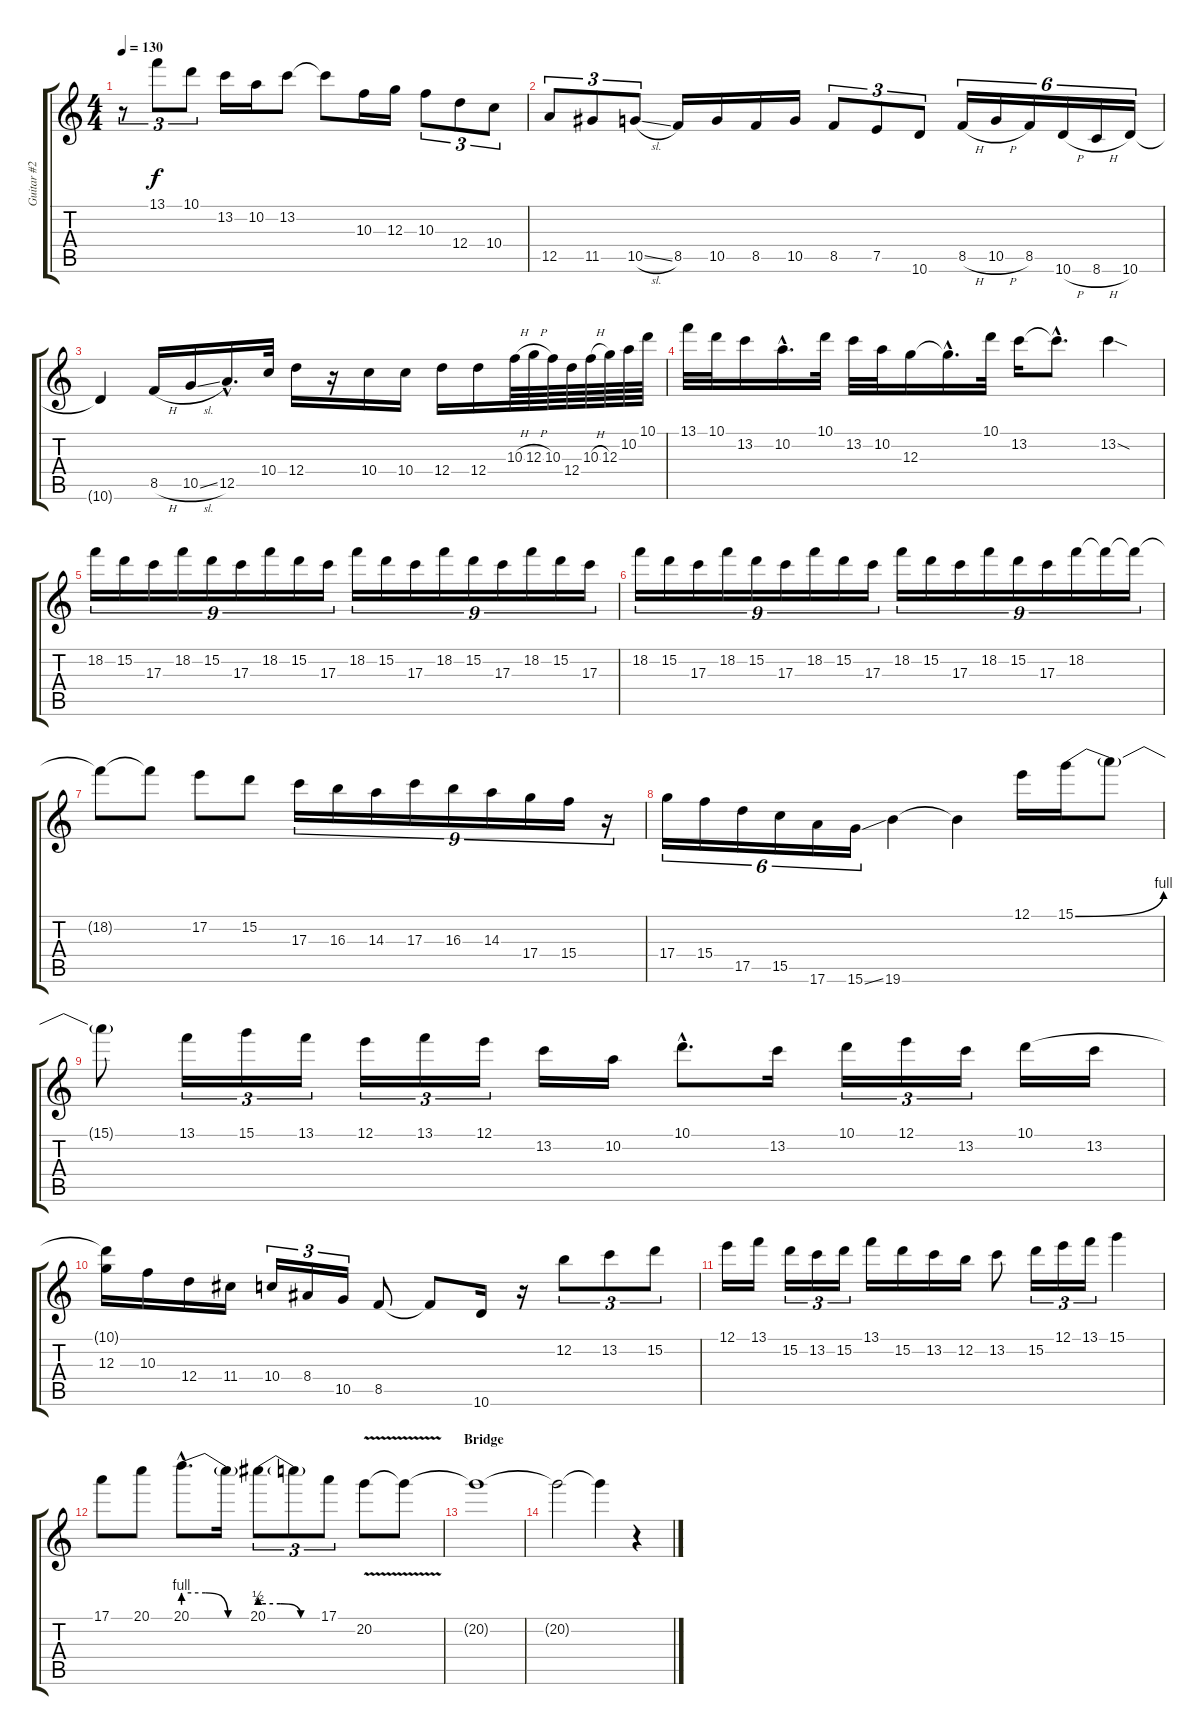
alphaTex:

\track ("Guitar #2 - Solo" "Guitar #2 ") {instrument distortionguitar}
\staff {score tabs}
\tuning (E4 B3 G3 D3 A2 E2) {hide}
\ts (4 4)
\tempo 130
\clef g2
\ks c
r.8{tu (3 2) dy mp} 13.1.8{tu (3 2) dy f} 10.1.8{tu (3 2)} 13.2.16 10.2.16 13.2.8 13.2{t}.8 10.3.16 12.3.16 10.3.8{tu (3 2)} 12.4.8{tu (3 2)} 10.4.8{tu (3 2)} |
12.5.8{tu (3 2)} 11.5.8{tu (3 2)} 10.5{sl}.8{tu (3 2)} 8.5.16 10.5.16 8.5.16 10.5.16 8.5.8{tu (3 2)} 7.5.8{tu (3 2)} 10.6.8{tu (3 2)} 8.5{h}.16{tu (6 4)} 10.5{h}.16{tu (6 4)} 8.5.16{tu (6 4)} 10.6{h}.16{tu (6 4)} 8.6{h}.16{tu (6 4)} 10.6.16{tu (6 4)} |
10.6{t}.4 8.5{h}.16 10.5{sl}.16 12.5{hac}.16{d} 10.4.32 12.4.16 r.16 10.4.16 10.4.16 12.4.16 12.4.16 10.3{h}.64 12.3{h}.64 10.3.64 12.4.64 10.3{h}.64 12.3.64 10.2.64 10.1.64 |
13.1.32 10.1.32 13.2.16 10.2{hac}.16{d} 10.1.32 13.2.32 10.2.32 12.3.16 12.3{hac t}.16{d} 10.1.32 13.2.16 13.2{hac t}.8{d} 13.2{sod}.4 |
18.2.16{tu (9 8)} 15.2.16{tu (9 8)} 17.3.16{tu (9 8)} 18.2.16{tu (9 8)} 15.2.16{tu (9 8)} 17.3.16{tu (9 8)} 18.2.16{tu (9 8)} 15.2.16{tu (9 8)} 17.3.16{tu (9 8)} 18.2.16{tu (9 8)} 15.2.16{tu (9 8)} 17.3.16{tu (9 8)} 18.2.16{tu (9 8)} 15.2.16{tu (9 8)} 17.3.16{tu (9 8)} 18.2.16{tu (9 8)} 15.2.16{tu (9 8)} 17.3.16{tu (9 8)} |
18.2.16{tu (9 8)} 15.2.16{tu (9 8)} 17.3.16{tu (9 8)} 18.2.16{tu (9 8)} 15.2.16{tu (9 8)} 17.3.16{tu (9 8)} 18.2.16{tu (9 8)} 15.2.16{tu (9 8)} 17.3.16{tu (9 8)} 18.2.16{tu (9 8)} 15.2.16{tu (9 8)} 17.3.16{tu (9 8)} 18.2.16{tu (9 8)} 15.2.16{tu (9 8)} 17.3.16{tu (9 8)} 18.2.16{tu (9 8)} 18.2{t}.16{tu (9 8)} 18.2{t}.16{tu (9 8)} |
18.2{t}.8 18.2{t}.8 17.2.8 15.2.8 17.3.16{tu (9 8)} 16.3.16{tu (9 8)} 14.3.16{tu (9 8)} 17.3.16{tu (9 8)} 16.3.16{tu (9 8)} 14.3.16{tu (9 8)} 17.4.16{tu (9 8)} 15.4.16{tu (9 8)} r.16{tu (9 8)} |
17.4.16{tu (6 4)} 15.4.16{tu (6 4)} 17.5.16{tu (6 4)} 15.5.16{tu (6 4)} 17.6.16{tu (6 4)} 15.6{ss}.16{tu (6 4)} 19.6.4 19.6{t}.4 12.1.16 15.1{be (bend 0 0 60 4)}.16 15.1{t}.8 |
15.1{t}.8 13.1.16{tu (3 2)} 15.1.16{tu (3 2)} 13.1.16{tu (3 2)} 12.1.16{tu (3 2)} 13.1.16{tu (3 2)} 12.1.16{tu (3 2)} 13.2.16 10.2.16 10.1{hac}.8{d} 13.2.16 10.1.16{tu (3 2)} 12.1.16{tu (3 2)} 13.2.16{tu (3 2)} 10.1.16 13.2.16 |
(10.1{t} 12.3).16 10.3.16 12.4.16 11.4.16 10.4.16{tu (3 2)} 8.4.16{tu (3 2)} 10.5.16{tu (3 2)} 8.5.8 8.5{t}.8 10.6.16 r.16 12.2.8{tu (3 2)} 13.2.8{tu (3 2)} 15.2.8{tu (3 2)} |
12.1.16 13.1.16 15.2.16{tu (3 2)} 13.2.16{tu (3 2)} 15.2.16{tu (3 2)} 13.1.16 15.2.16 13.2.16 12.2.16 13.2.8 15.2.16{tu (3 2)} 12.1.16{tu (3 2)} 13.1.16{tu (3 2)} 15.1.4 |
17.1.8 20.1.8 20.1{be (custom 0 4 20 4 40 0 60 0) hac}.8{d} 20.1{t}.16 20.1{be (custom 0 2 20 2 40 0 60 0)}.8{tu (3 2)} 20.1{t}.8{tu (3 2)} 17.1.8{tu (3 2)} 20.2{v}.8 20.2{t}.8 |
\section ("" "Bridge")
20.2{t}.1 |
20.2{t}.2 20.2{t}.4 r.4
